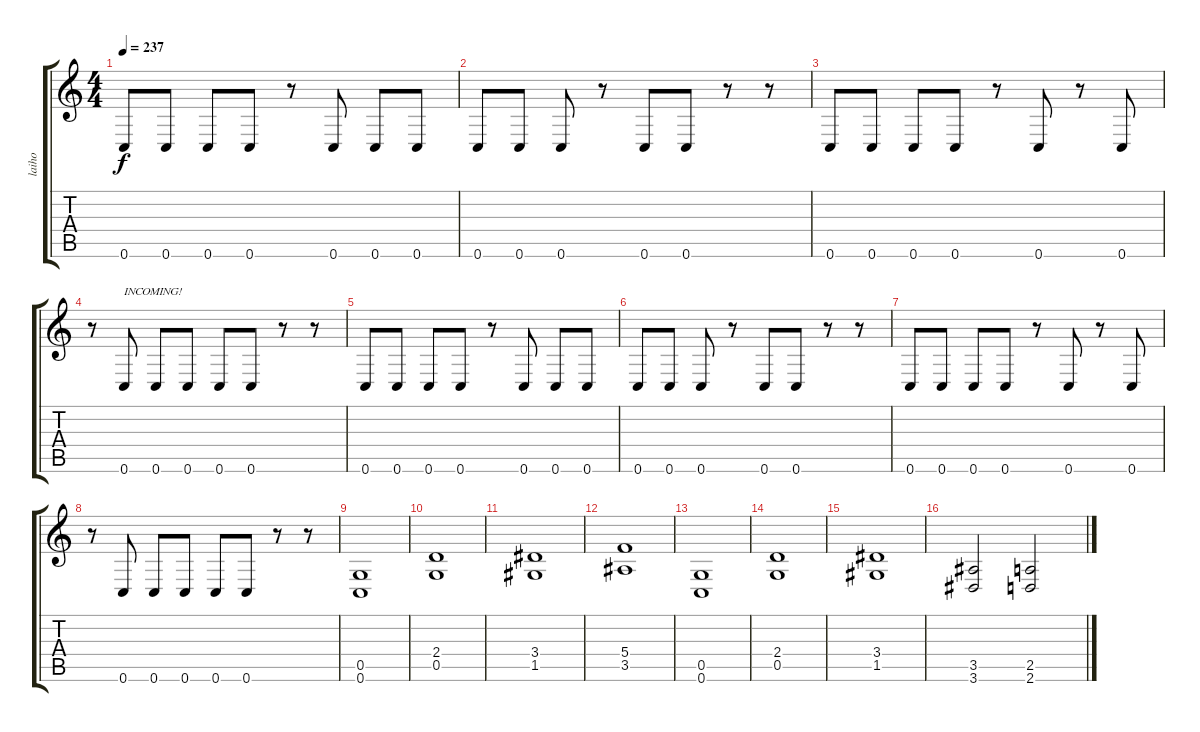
\track ("laiho" "laiho") {instrument distortionguitar}
\staff {score tabs}
\tuning (D4 A3 F3 C3 G2 C2) {hide}
\ts (4 4)
\tempo 237
\clef g2
\ks c
0.6.8{dy f} 0.6.8 0.6.8 0.6.8 r.8 0.6.8 0.6.8 0.6.8 |
0.6.8 0.6.8 0.6.8 r.8 0.6.8 0.6.8 r.8 r.8 |
0.6.8 0.6.8 0.6.8 0.6.8 r.8 0.6.8 r.8 0.6.8 |
r.8 0.6.8{txt "INCOMING!"} 0.6.8 0.6.8 0.6.8 0.6.8 r.8 r.8 |
0.6.8 0.6.8 0.6.8 0.6.8 r.8 0.6.8 0.6.8 0.6.8 |
0.6.8 0.6.8 0.6.8 r.8 0.6.8 0.6.8 r.8 r.8 |
0.6.8 0.6.8 0.6.8 0.6.8 r.8 0.6.8 r.8 0.6.8 |
r.8 0.6.8 0.6.8 0.6.8 0.6.8 0.6.8 r.8 r.8 |
(0.5 0.6).1 |
(2.4 0.5).1 |
(3.4 1.5).1 |
(5.4 3.5).1 |
(0.5 0.6).1 |
(2.4 0.5).1 |
(3.4 1.5).1 |
(3.5 3.6).2 (2.5 2.6).2
